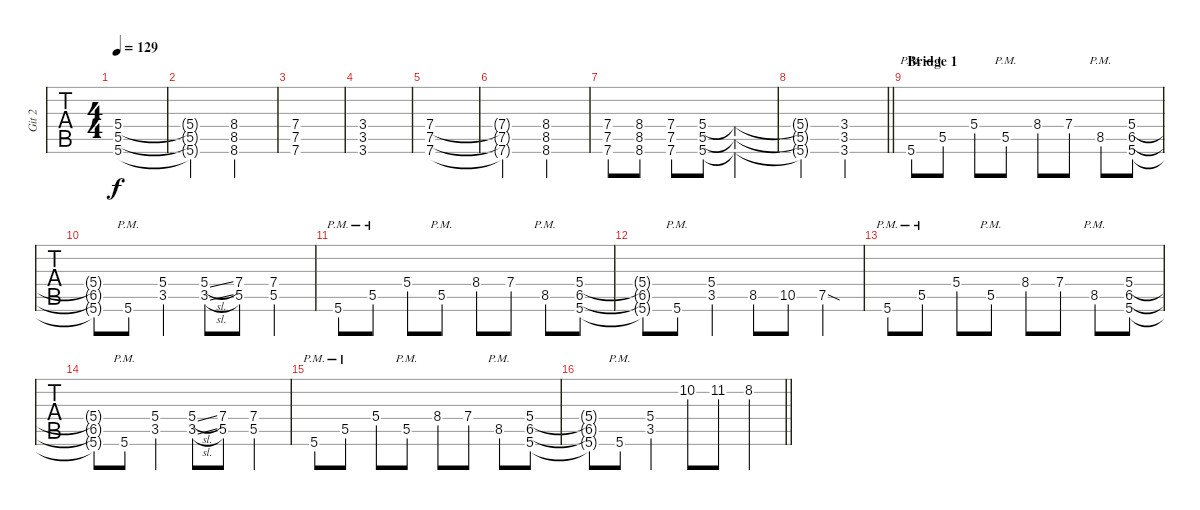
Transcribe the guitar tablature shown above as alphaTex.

\track ("Git 2" "Git 2") {instrument distortionguitar}
\staff {tabs}
\tuning (B3 Gb3 D3 A2 E2 A1) {hide}
\ts (4 4)
\tempo 129
\clef f4
\ks c
(5.4 5.5 5.6).1{dy f} |
(5.4{t} 5.5{t} 5.6{t}).2 (8.4 8.5 8.6).2 |
(7.4 7.5 7.6).1 |
(3.4 3.5 3.6).1 |
(7.4 7.5 7.6).1 |
(7.4{t} 7.5{t} 7.6{t}).2 (8.4 8.5 8.6).2 |
(7.4 7.5 7.6).8 (8.4 8.5 8.6).8 (7.4 7.5 7.6).8 (5.4 5.5 5.6).8 (5.4{t} 5.5{t} 5.6{t}).2 |
\barLineRight lightlight
(5.4{t} 5.5{t} 5.6{t}).2 (3.4 3.5 3.6).2 |
\section ("" "Bridge 1")
5.6{pm}.8 5.5{pm}.8 5.4.8 5.5{pm}.8 8.4.8 7.4.8 8.5{pm}.8 (5.4 6.5 5.6).8 |
(5.4{t} 6.5{t} 5.6{t}).8 5.6{pm}.8 (5.4 3.5).4 (5.4{sl} 3.5{sl}).8 (7.4 5.5).8 (7.4 5.5).4 |
5.6{pm}.8 5.5{pm}.8 5.4.8 5.5{pm}.8 8.4.8 7.4.8 8.5{pm}.8 (5.4 6.5 5.6).8 |
(5.4{t} 6.5{t} 5.6{t}).8 5.6{pm}.8 (5.4 3.5).4 8.5.8 10.5.8 7.5{sod}.4 |
5.6{pm}.8 5.5{pm}.8 5.4.8 5.5{pm}.8 8.4.8 7.4.8 8.5{pm}.8 (5.4 6.5 5.6).8 |
(5.4{t} 6.5{t} 5.6{t}).8 5.6{pm}.8 (5.4 3.5).4 (5.4{sl} 3.5{sl}).8 (7.4 5.5).8 (7.4 5.5).4 |
5.6{pm}.8 5.5{pm}.8 5.4.8 5.5{pm}.8 8.4.8 7.4.8 8.5{pm}.8 (5.4 6.5 5.6).8 |
\barLineRight lightlight
(5.4{t} 6.5{t} 5.6{t}).8 5.6{pm}.8 (5.4 3.5).4 10.2.8 11.2.8 8.2.4
